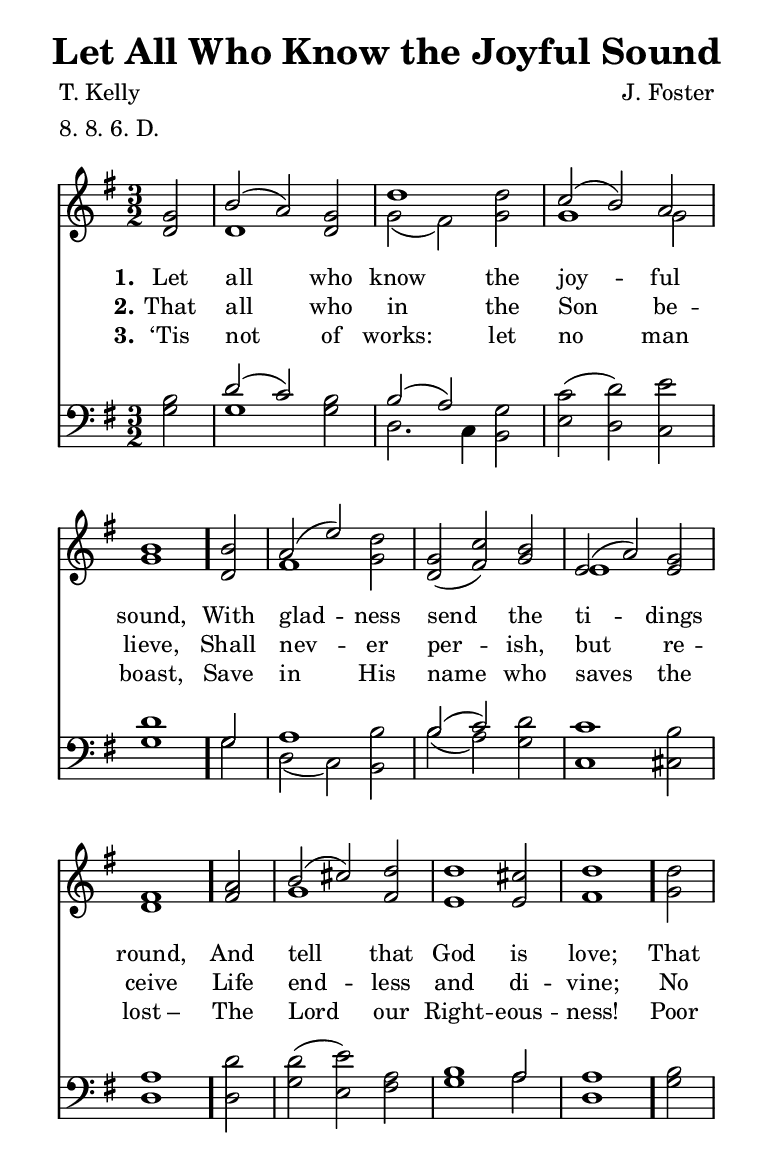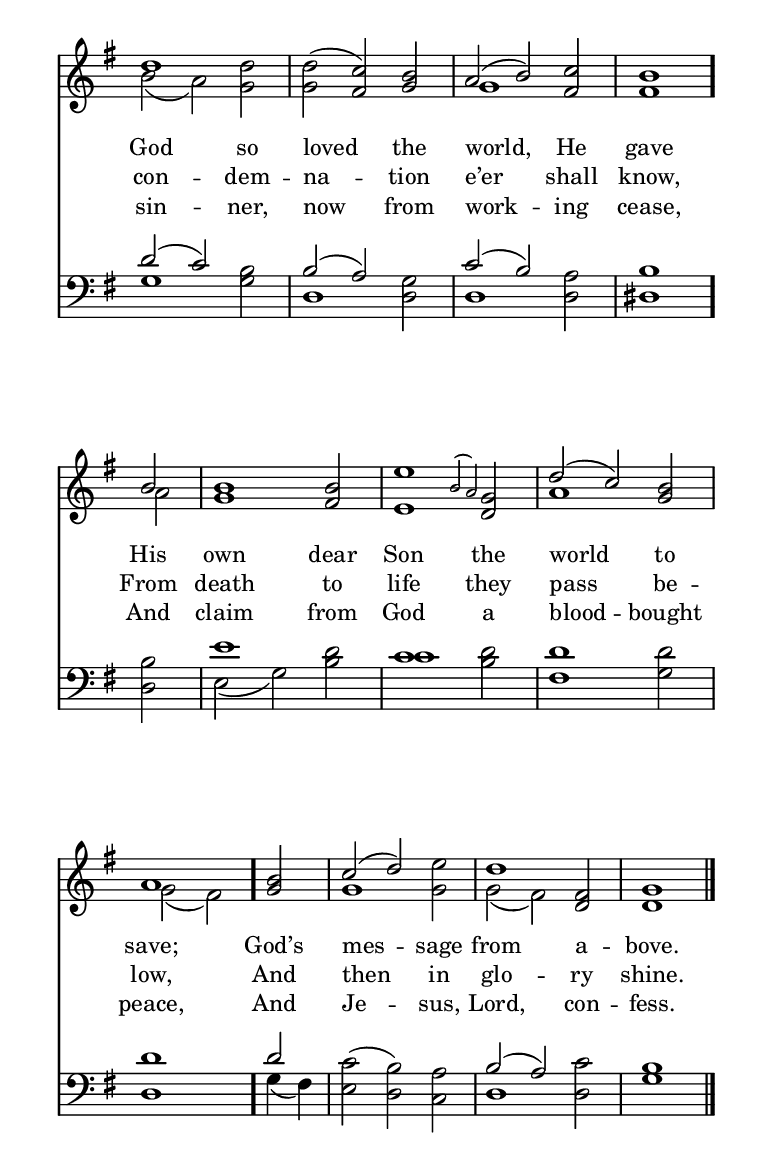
\include "common/global.ily"
\paper {
  \include "common/paper.ily"
  systems-per-page = ##f
  system-count = #(cond (is-eogsized 3) (#t #f))
  score-markup-spacing.padding = 3
  score-markup-spacing.basic-distance = 3
}

\header{
  %gospel
  hymnnumber = "100"
  title = "Let All Who Know the Joyful Sound"
  tunename = "Pembroke"
  meter = "8. 8. 6. D."
  poet = "T. Kelly"
  composer = "J. Foster"
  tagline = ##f
}

% for fermata in MIDI
ta = { \tempo 2=100 }
tb = { \tempo 2=50 }

global = {
  \include "common/overrides.ily"
  \override Staff.TimeSignature.style = #'numbered
  \time 3/2
  \override Score.MetronomeMark.transparent = ##t % hide all fermata changes too
  \ta
  \key g \major
  \partial 2
  \autoBeamOff
}

notesSoprano = {
\global
\relative c'' {

  g2 | b( a) g | d'1 d2 | c( b) a | b1
  b2 | a( e') d | g,( c) b | e,( a) g | fis1 \eogbreak
  a2 | b( cis) d | d1 cis2 | d1
  d2 | d1 d2 | d( c) b | a( b) c | b1 \eogbreak
  b2 | b1 b2 | e1 \grace { b2( a2) } g2 | d'( c) b | a1
  b2 | c( d) e | d1 fis,2 | g1

  \bar "|."

}
}

notesAlto = {
\global
\relative e' {

  d2 | d1 d2 | g( fis) g | g1 g2 | g1
  d2 | fis1 g2 | d( fis) g | e1 e2 | d1
  fis2 | g1 fis2 | e1 e2 | fis1
  g2 | b( a) g | g( fis) g | g1 fis2 | fis1
  a2 | g1 fis2 | e1 d2 | a'1 g2 | g( fis)
  g2 | g1 g2 | g( fis) d | d1

}
}

notesTenor = {
\global
\relative a {

  b2 | d( c) b | b( a) g | c( d) e | d1
  g,2 | a1 b2 | b(c) d | c1 b2 | a1
  d2 | d( e) a, | b1 a2 | a1
  b2 | d( c) b | b( a) g | c( b) a | b1
  b2 | e1 d2 | c1 d2 | d1 d2 | d1
  d2 | c( b) a | b( a) c | b1

}
}

notesBass = {
\global
\relative f {

  g2 | g1 g2 | d2. c4 b2 | e( d) c | g'1
  g2 | d( c) b | b'( a) g | c,1 cis2 | d1
  d2 | g( e) fis | g1 a2 | d,1
  g2 | g1 g2 | d1 d2 | d1 d2 | dis1
  dis2 | e( g) b | c1 b2 | fis1 g2 | d1
  g4( fis4) | e2( d) c | d1 d2 | g1

}
}

wordsA = \lyricmode {
\set stanza = "1."

Let all who know the joy -- ful sound, \bar "."
With glad -- ness send the ti -- dings round, \bar "."
And tell that God is love; \bar "."
That God so loved the world, He gave \bar "."
His own dear Son the world to save; \bar "."
God’s mes -- sage from a -- bove. \bar "."

}

wordsB = \lyricmode {
\set stanza = "2."

That all who in the Son be -- lieve,
Shall nev -- er per -- ish, but re -- ceive
Life end -- less and di -- vine;
No con -- dem -- na -- tion e’er shall know,
From death to life they pass be -- low,
And then in glo -- ry shine.

}

wordsC = \lyricmode {
\set stanza = "3."

‘Tis not of works: let no man boast,
Save in His name who saves the lost_–
The Lord our Right -- eous -- ness!
Poor sin -- ner, now from work -- ing cease,
And claim from God a blood -- bought peace,
And Je -- sus, Lord, con -- fess.

}

wordsD = \markuplist {

\line { Let all who know our God rejoice, }
\line { Praise Him in songs with cheerful voice, }
\line { { \hspace #2 } And live to Him alone; }
\line { Let sinners too take up the strain, }
\line { Exalt the Lamb for sinners slain, }
\line { { \hspace #2 } The coming Saviour own. }

}

wordsE = \markuplist {

\line { The Spirit and the bride say, Come! }
\line { Let him that heareth, too, say, Come! }
\line { { \hspace #2 } Whoever thirsts may come; }
\line { Water of life is freely given }
\line { Till Christ the Lord descends from heaven; }
\line { { \hspace #2 } Lord Jesus, quickly come! }

}

\score {
  \context ChoirStaff <<
    \context Staff = upper <<
      \set Staff.autoBeaming = ##f
      \set ChoirStaff.systemStartDelimiter = #'SystemStartBar
      \set ChoirStaff.printPartCombineTexts = ##f
      \partcombine #'(2 . 11) \notesSoprano \notesAlto
      \context NullVoice = sopranos { \voiceOne << \notesSoprano >> }
      \context Lyrics = one   \lyricsto sopranos \wordsA
      \context Lyrics = two   \lyricsto sopranos \wordsB
      \context Lyrics = three \lyricsto sopranos \wordsC
    >>
    \context Staff = men <<
      \set Staff.autoBeaming = ##f
      \clef bass
      \set ChoirStaff.printPartCombineTexts = ##f
      \partcombine #'(2 . 11) \notesTenor \notesBass
    >>
  >>
  \layout {
    \include "common/layout.ily"
  }
  \midi{
    \include "common/midi.ily"
  }
}

\markup { \fill-line { \column {
  \line{ \bold 4 \column { \wordsD } } \combine \null \vspace #0.4
  \line{ \bold 5 \column { \wordsE } } \combine \null \vspace #0.4
} } }

\version "2.19.49"  % necessary for upgrading to future LilyPond versions.

% vi:set et ts=2 sw=2 ai nocindent syntax=lilypond:
